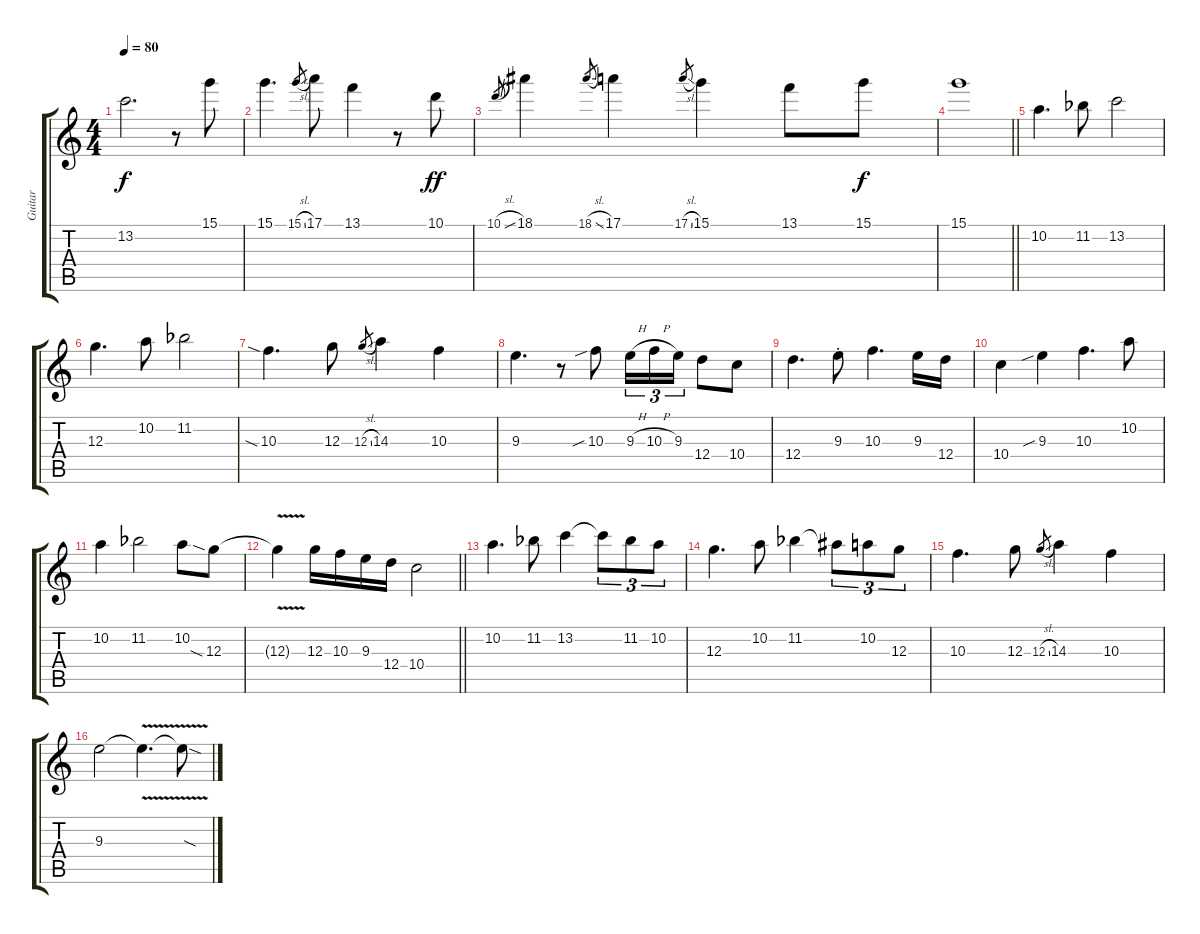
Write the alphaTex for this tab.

\track ("Guitar " "Guitar ") {instrument electricguitarjazz}
\staff {score tabs}
\tuning (E4 B3 G3 D3 A2 E2) {hide}
\ts (4 4)
\tempo 80
\clef g2
\ks c
13.2.2{d dy f} r.8 15.1.8 |
15.1.4{d} 15.1{sl}.8{gr} 17.1.8 13.1.4 r.8 10.1.8{dy ff} |
10.1{sl}.8{gr} 18.1.4 18.1{sl}.8{gr} 17.1.4 17.1{sl}.8{gr} 15.1.4 13.1.8 15.1.8{dy f} |
\barLineRight lightlight
15.1.1 |
10.2.4{d} 11.2{acc b}.8 13.2.2 |
12.3.4{d} 10.2.8 11.2{acc b}.2 |
10.3{sia}.4{d} 12.3.8 12.3{sl}.8{gr} 14.3.4 10.3.4 |
9.3.4{d} r.8 10.3{sib}.8 9.3{h}.16{tu (3 2)} 10.3{h}.16{tu (3 2)} 9.3.16{tu (3 2)} 12.4.8 10.4.8 |
12.4.4{d} 9.3{st}.8 10.3.4{d} 9.3.16 12.4.16 |
10.4.4 9.3{sib}.4 10.3.4{d} 10.2.8 |
10.2.4 11.2{acc b}.2 10.2.8 12.3{sia}.8 |
\barLineRight lightlight
12.3{v t}.4 12.3.16 10.3.16 9.3.16 12.4.16 10.4.2 |
10.2.4{d} 11.2{acc b}.8 13.2.4 13.2{t}.8{tu (3 2)} 11.2{acc b}.8{tu (3 2)} 10.2.8{tu (3 2)} |
12.3.4{d} 10.2.8 11.2{acc b}.4 11.2{t}.8{tu (3 2)} 10.2.8{tu (3 2)} 12.3.8{tu (3 2)} |
10.3.4{d} 12.3.8 12.3{sl}.8{gr} 14.3.4 10.3.4 |
9.3.2 9.3{v t}.4{d} 9.3{sod t}.8
